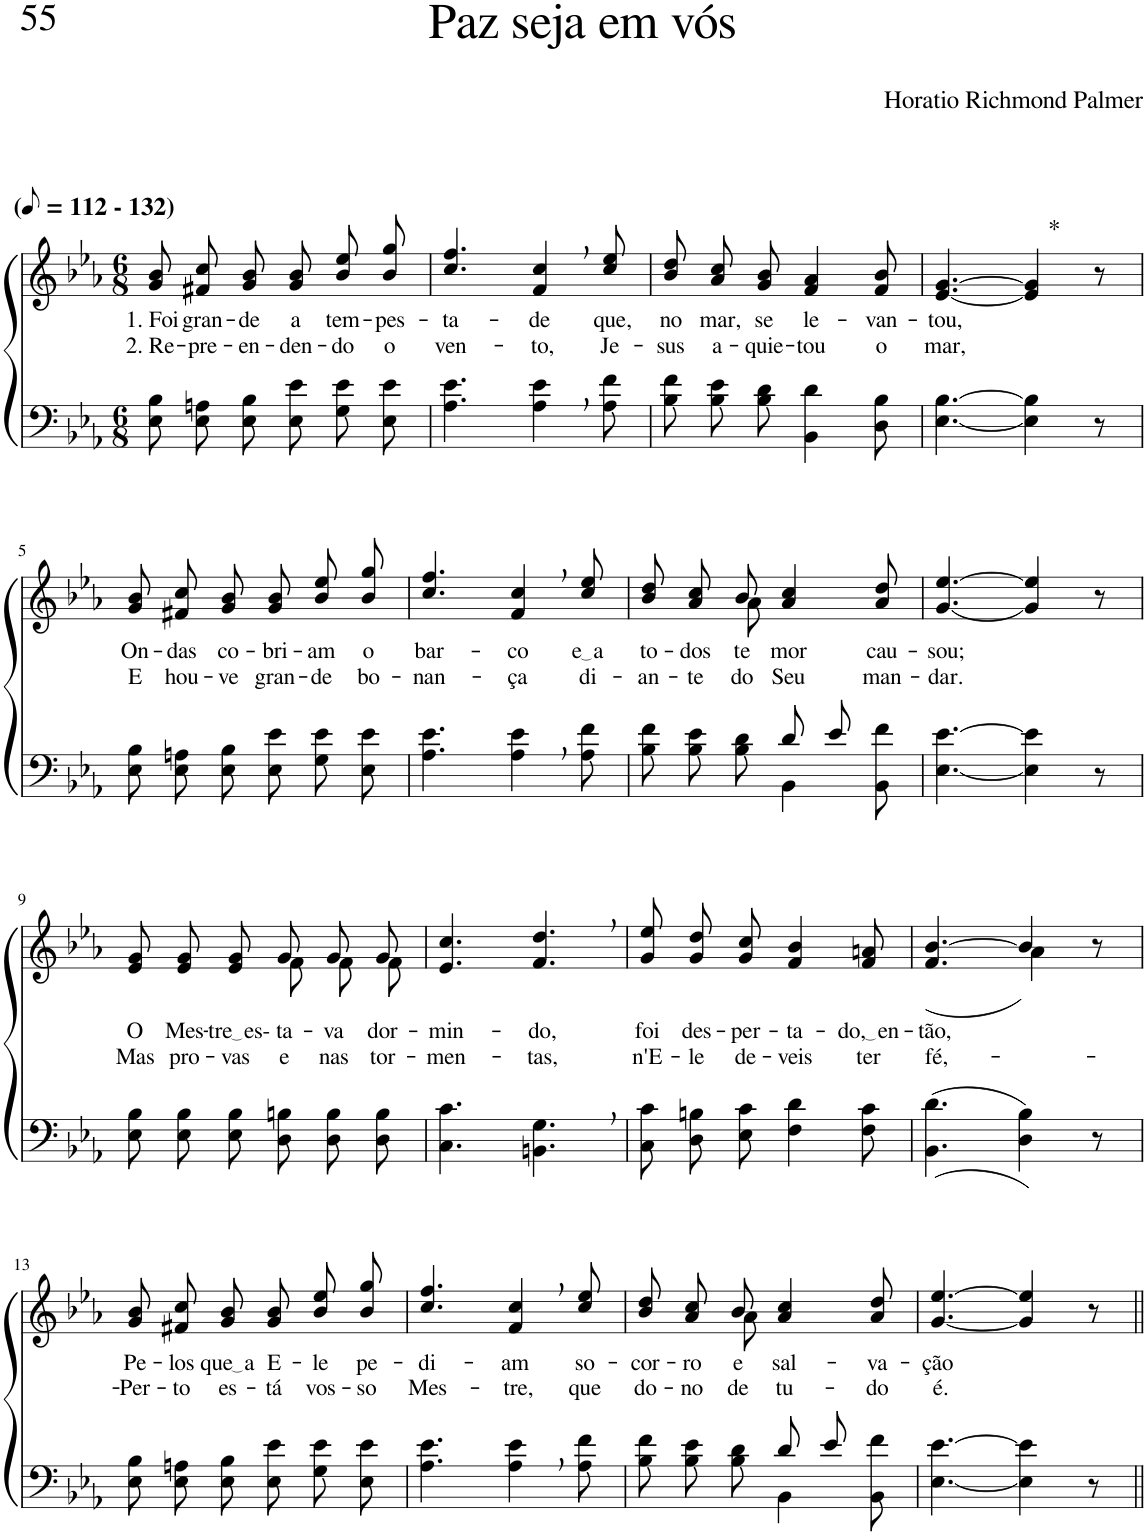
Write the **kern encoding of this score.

**kern	**kern	**text	**text	**harte
*part2	*part1	*part1	*part1	*part1
*staff2	*staff1	*staff1	*staff1	*
*I"Parte III e IV	*I"Parte I e II	*	*	*
*clefF4	*clefG2	*	*	*
*Trd2c3	*Trd2c3	*	*	*
*k[b-e-a-]	*k[b-e-a-]	*	*	*
*M6/8	*M6/8	*	*	*
*MM56	*MM56	*	*	*
=1	=1	=1	=1	=1
!	!LO:TX:a:B:t=(	!	!	!
!	!LO:TX:a:B:t=- 132)	!	!	!
!	!	!LO:LY:b	!LO:LY:b	!
8E-\ 8B-\L	8g/ 8b-/L	1. Foi	2. Re-	.
!	!	!LO:LY:b	!LO:LY:b	!
8E-\ 8An\	8f#X/ 8cc/	gran-	-pre-	.
!	!	!LO:LY:b	!LO:LY:b	!
8E-\ 8B-\J	8g/ 8b-/J	-de	-en-	.
!	!	!LO:LY:b	!LO:LY:b	!
8E-\ 8e-\L	8g\ 8b-\L	a	-den-	.
!	!	!LO:LY:b	!LO:LY:b	!
8G\ 8e-\	8b-\ 8ee-\	tem-	-do	.
!	!	!LO:LY:b	!LO:LY:b	!
8E-\ 8e-\J	8b-\ 8gg\J	-pes-	o	.
=2	=2	=2	=2	=2
!	!	!LO:LY:b	!LO:LY:b	!
4.A-\ 4.e-\	4.cc/ 4.ff/	-ta-	ven-	.
!	!	!LO:LY:b	!LO:LY:b	!
4A-\, 4e-\,	4f/, 4cc/,	-de	-to,	.
!	!	!LO:LY:b	!LO:LY:b	!
8A-\ 8f\	8cc/ 8ee-/	que,	Je-	.
=3	=3	=3	=3	=3
!	!	!LO:LY:b	!LO:LY:b	!
8B-\ 8f\L	8b-\ 8dd\L	no	-sus	.
!	!	!LO:LY:b	!LO:LY:b	!
8B-\ 8e-\	8a-\ 8cc\	mar,	a-	.
!	!	!LO:LY:b	!LO:LY:b	!
8B-\ 8d\J	8g\ 8b-\J	se	-quie-	.
!	!	!LO:LY:b	!LO:LY:b	!
4BB-\ 4d\	4f/ 4a-/	le-	-tou	.
!	!	!LO:LY:b	!LO:LY:b	!
8D\ 8B-\	8f/ 8b-/	-van-	o	.
=4	=4	=4	=4	=4
!	!	!LO:LY:b	!LO:LY:b	!
[4.E-\ [4.B-\	[4.e-/ [4.g/	-tou,	mar,	.
!	!	!	!	!LO:H:kt=*
4E-\] 4B-\]	4e-/] 4g/]	.	.	N
8r	8r	.	.	.
!!LO:LB:g=z
=5	=5	=5	=5	=5
!	!	!LO:LY:b	!LO:LY:b	!
8E-\ 8B-\L	8g/ 8b-/L	On-	E	.
!	!	!LO:LY:b	!LO:LY:b	!
8E-\ 8An\	8f#X/ 8cc/	-das	hou-	.
!	!	!LO:LY:b	!LO:LY:b	!
8E-\ 8B-\J	8g/ 8b-/J	co-	-ve	.
!	!	!LO:LY:b	!LO:LY:b	!
8E-\ 8e-\L	8g\ 8b-\L	-bri-	gran-	.
!	!	!LO:LY:b	!LO:LY:b	!
8G\ 8e-\	8b-\ 8ee-\	-am	-de	.
!	!	!LO:LY:b	!LO:LY:b	!
8E-\ 8e-\J	8b-\ 8gg\J	o	bo-	.
=6	=6	=6	=6	=6
!	!	!LO:LY:b	!LO:LY:b	!
4.A-\ 4.e-\	4.cc/ 4.ff/	bar-	-nan-	.
!	!	!LO:LY:b	!LO:LY:b	!
4A-\, 4e-\,	4f/, 4cc/,	-co	-ça	.
!	!	!LO:LY:b	!LO:LY:b	!
8A-\ 8f\	8cc/ 8ee-/	e a	di-	.
=7	=7	=7	=7	=7
*^	*	*	*	*
!	!	!	!LO:LY:b	!LO:LY:b	!
*	*	*^	*	*	*
4.ryy	8B-\ 8f\L	8b-\ 8dd\L	4ryy	to-	-an-	.
!	!	!	!	!LO:LY:b	!LO:LY:b	!
.	8B-\ 8e-\	8a-\ 8cc\	.	-dos	-te	.
!	!	!	!	!LO:LY:b	!LO:LY:b	!
.	8B-\ 8d\J	8b-\J	8a-\	te-	do	.
!	!	!	!	!LO:LY:b	!LO:LY:b	!
8d/L	4BB-\	4a-/ 4cc/	4.ryy	-mor	Seu	.
8e-/J	.	.	.	.	.	.
!	!	!	!	!LO:LY:b	!LO:LY:b	!
8ryy	8BB-\ 8f\	8a-/ 8dd/	.	cau-	man-	.
*	*	*v	*v	*	*	*
=8	=8	=8	=8	=8	=8
!	!	!	!LO:LY:b	!LO:LY:b	!
*v	*v	*	*	*	*
[4.E-\ [4.e-\	[4.g/ [4.ee-/	-sou;	-dar.	.
4E-\] 4e-\]	4g/] 4ee-/]	.	.	.
8r	8r	.	.	.
!!LO:LB:g=z
=9	=9	=9	=9	=9
!	!	!LO:LY:b	!LO:LY:b	!
*	*^	*	*	*
8E-\ 8B-\L	8e-/ 8g/L	4.ryy	O	Mas	.
!	!	!	!LO:LY:b	!LO:LY:b	!
8E-\ 8B-\	8e-/ 8g/	.	Mes-	pro-	.
!	!	!	!LO:LY:b	!LO:LY:b	!
8E-\ 8B-\J	8e-/ 8g/J	.	tre es-	-vas	.
!	!	!	!LO:LY:b	!LO:LY:b	!
8D\ 8Bn\L	8g/L	8f\L	ta-	e	.
!	!	!	!LO:LY:b	!LO:LY:b	!
8D\ 8B\	8g/	8f\	-va	nas	.
!	!	!	!LO:LY:b	!LO:LY:b	!
8D\ 8B\J	8g/J	8f\J	dor-	tor-	.
=10	=10	=10	=10	=10	=10
!	!	!	!LO:LY:b	!LO:LY:b	!
*	*v	*v	*	*	*
4.C\ 4.c\	4.e-/ 4.cc/	-min-	-men-	.
!	!	!LO:LY:b	!LO:LY:b	!
4.BBn\, 4.G\,	4.f/, 4.dd/,	-do,	-tas,	.
=11	=11	=11	=11	=11
!	!	!LO:LY:b	!LO:LY:b	!
8C\ 8c\L	8g/ 8ee-/L	foi	n'E-	.
!	!	!LO:LY:b	!LO:LY:b	!
8D\ 8Bn\	8g/ 8dd/	des-	-le	.
!	!	!LO:LY:b	!LO:LY:b	!
8E-\ 8c\J	8g/ 8cc/J	-per-	de-	.
!	!	!LO:LY:b	!LO:LY:b	!
4F\ 4d\	4f/ 4b-/	-ta-	-veis	.
!	!	!LO:LY:b	!LO:LY:b	!
8F\ 8c\	8f/ 8an/	do, en	ter	.
=12	=12	=12	=12	=12
!	!	!LO:LY:b	!LO:LY:b	!
*	*^	*	*	*
((4.BB-\ 4.d\	(4.f/ [4.b-/	4.ryy	-tão,	fé,-	.
4D\ 4B-\))	4b-/]	4a-\)	.	.	.
8r	8r	8ryy	.	.	.
!!LO:LB:g=z
=13	=13	=13	=13	=13	=13
!	!	!	!LO:LY:b	!LO:LY:b	!
*	*v	*v	*	*	*
8E-\ 8B-\L	8g/ 8b-/L	Pe-	-Per-	.
!	!	!LO:LY:b	!LO:LY:b	!
8E-\ 8An\	8f#X/ 8cc/	-los	-to	.
!	!	!LO:LY:b	!LO:LY:b	!
8E-\ 8B-\J	8g/ 8b-/J	que a	es-	.
!	!	!LO:LY:b	!LO:LY:b	!
8E-\ 8e-\L	8g\ 8b-\L	E-	-tá	.
!	!	!LO:LY:b	!LO:LY:b	!
8G\ 8e-\	8b-\ 8ee-\	-le	vos-	.
!	!	!LO:LY:b	!LO:LY:b	!
8E-\ 8e-\J	8b-\ 8gg\J	pe-	-so	.
=14	=14	=14	=14	=14
!	!	!LO:LY:b	!LO:LY:b	!
4.A-\ 4.e-\	4.cc/ 4.ff/	-di-	Mes-	.
!	!	!LO:LY:b	!LO:LY:b	!
4A-\, 4e-\,	4f/, 4cc/,	-am	-tre,	.
!	!	!LO:LY:b	!LO:LY:b	!
8A-\ 8f\	8cc/ 8ee-/	so-	que	.
=15	=15	=15	=15	=15
*^	*	*	*	*
!	!	!	!LO:LY:b	!LO:LY:b	!
*	*	*^	*	*	*
4.ryy	8B-\ 8f\L	8b-\ 8dd\L	4ryy	-cor-	do-	.
!	!	!	!	!LO:LY:b	!LO:LY:b	!
.	8B-\ 8e-\	8a-\ 8cc\	.	-ro	-no	.
!	!	!	!	!LO:LY:b	!LO:LY:b	!
.	8B-\ 8d\J	8b-\J	8a-\	e	de	.
!	!	!	!	!LO:LY:b	!LO:LY:b	!
8d/L	4BB-\	4a-/ 4cc/	4.ryy	sal-	tu-	.
8e-/J	.	.	.	.	.	.
!	!	!	!	!LO:LY:b	!LO:LY:b	!
8ryy	8BB-\ 8f\	8a-/ 8dd/	.	-va-	-do	.
*	*	*v	*v	*	*	*
=16	=16	=16	=16	=16	=16
!	!	!	!LO:LY:b	!LO:LY:b	!
*v	*v	*	*	*	*
[4.E-\ [4.e-\	[4.g/ [4.ee-/	-ção	é.	.
4E-\] 4e-\]	4g/] 4ee-/]	.	.	.
8r	8r	.	.	.
=||	=||	=||	=||	=||
*-	*-	*-	*-	*-
